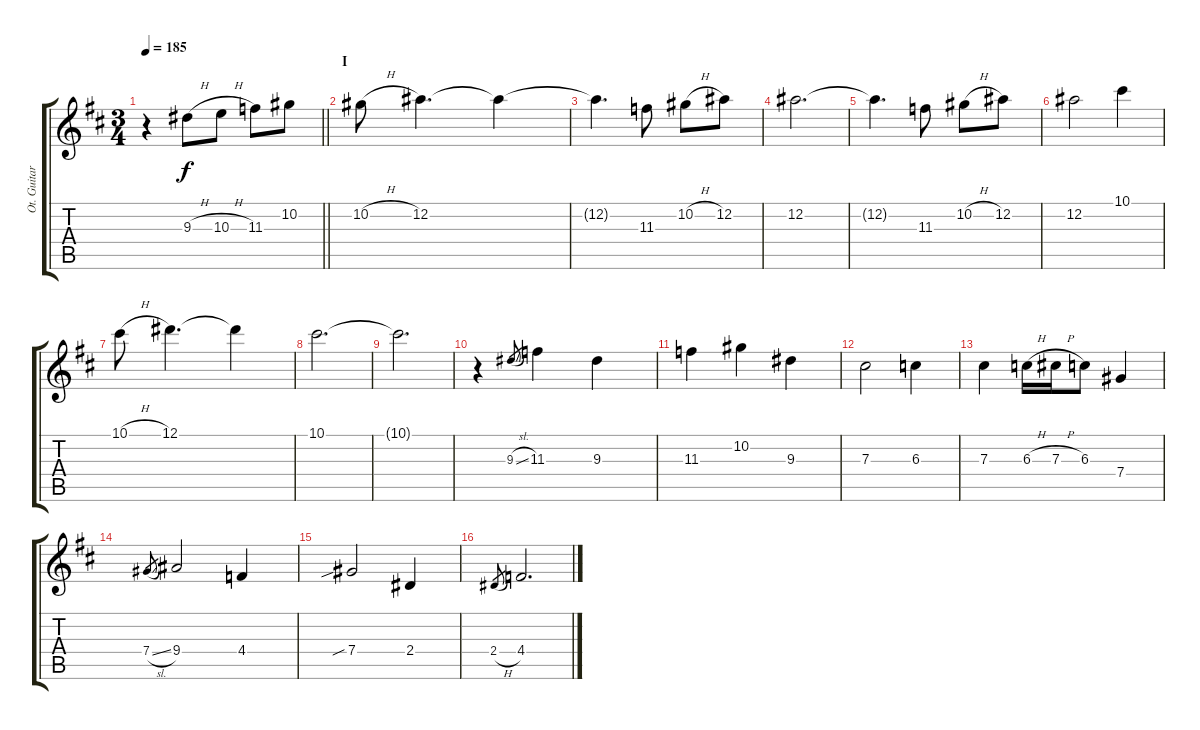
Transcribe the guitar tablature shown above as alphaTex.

\track ("Ot. Guitar 2" "Ot. Guitar") {instrument distortionguitar}
\staff {score tabs}
\tuning (Eb4 Bb3 Gb3 Db3 Ab2 Eb2) {hide}
\ts (3 4)
\tempo 185
\clef g2
\barLineRight lightlight
\ks d
r.4{dy f} 9.3{h}.8 10.3{h}.8 11.3.8 10.2.8 |
\section ("" "I")
10.2{h}.8 12.2.4{d} 12.2{t}.4 |
12.2{t}.4{d} 11.3.8 10.2{h}.8 12.2.8 |
12.2.2{d} |
12.2{t}.4{d} 11.3.8 10.2{h}.8 12.2.8 |
12.2.2 10.1.4 |
10.1{h}.8 12.1.4{d} 12.1{t}.4 |
10.1.2{d} |
10.1{t}.2{d} |
r.4 9.3{sl}.8{gr} 11.3.4 9.3.4 |
11.3.4 10.2.4 9.3.4 |
7.3.2 6.3.4 |
7.3.4 6.3{h}.16 7.3{h}.16 6.3.8 7.4.4 |
7.4{sl}.8{gr} 9.4.2 4.4.4 |
7.4{sib}.2 2.4.4 |
2.4{h}.8{gr} 4.4.2{d}
